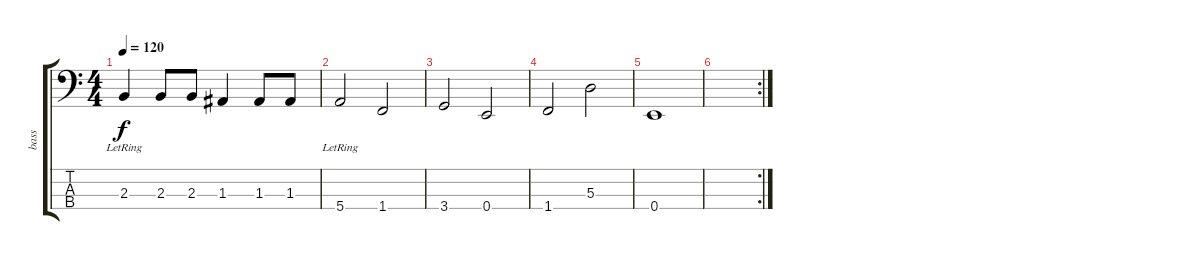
\track ("bass" "bass") {instrument electricbassfinger}
\staff {score tabs}
\tuning (G2 D2 A1 E1) {hide}
\ts (4 4)
\tempo 120
\clef f4
\ks c
2.3{lr}.4{dy f} 2.3.8 2.3.8 1.3.4 1.3.8 1.3.8 |
5.4{lr}.2{instrument slapbass1} 1.4.2 |
3.4.2 0.4.2 |
1.4.2 5.3.2 |
0.4.1 |
\rc 2
